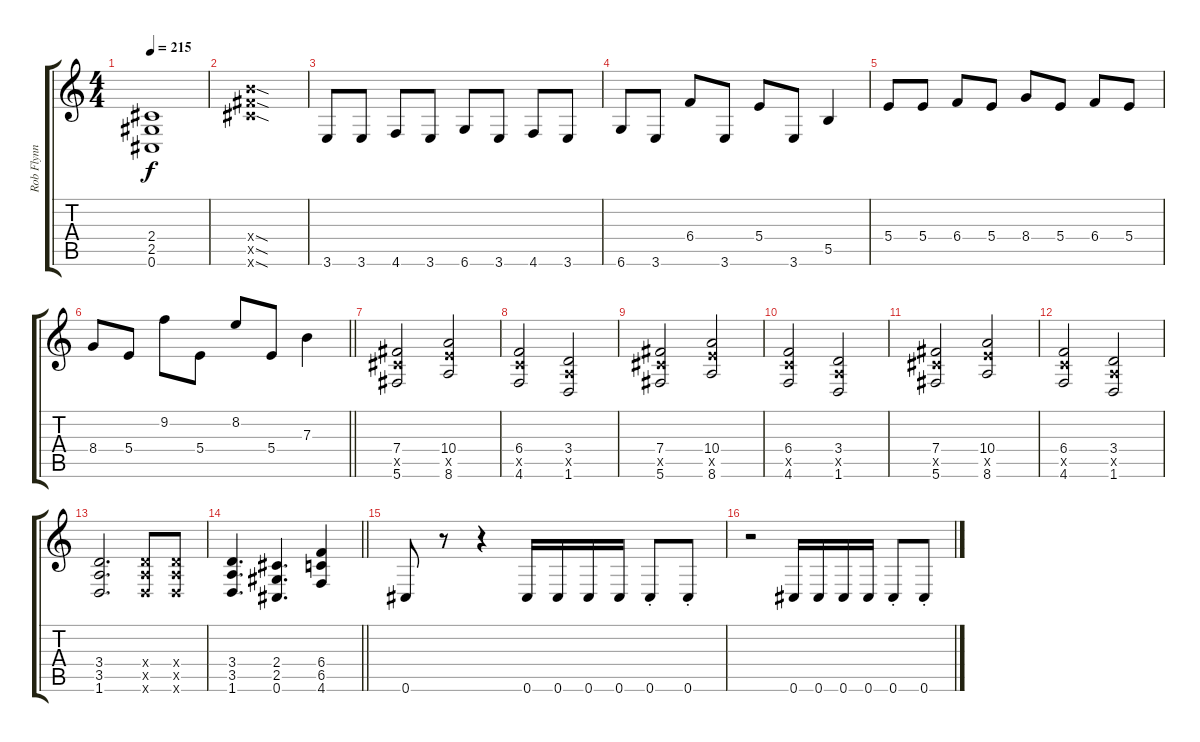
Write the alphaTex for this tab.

\track ("Rob Flynn" "Rob Flynn") {instrument distortionguitar}
\staff {score tabs}
\tuning (Db4 Ab3 E3 B2 Gb2 Db2) {hide}
\ts (4 4)
\tempo 215
\clef g2
\ks c
(2.4 2.5 0.6).1{dy f} |
(12.4{sod x} 12.5{sod x} 12.6{sod x}).1 |
3.6.8 3.6.8 4.6.8 3.6.8 6.6.8 3.6.8 4.6.8 3.6.8 |
6.6.8 3.6.8 6.4.8 3.6.8 5.4.8 3.6.8 5.5.4 |
5.4.8 5.4.8 6.4.8 5.4.8 8.4.8 5.4.8 6.4.8 5.4.8 |
\barLineRight lightlight
8.4.8 5.4.8 9.2.8 5.4.8 8.2.8 5.4.8 7.3.4 |
(7.4 7.5{x} 5.6).2 (10.4 10.5{x} 8.6).2 |
(6.4 6.5{x} 4.6).2 (3.4 3.5{x} 1.6).2 |
(7.4 7.5{x} 5.6).2 (10.4 10.5{x} 8.6).2 |
(6.4 6.5{x} 4.6).2 (3.4 3.5{x} 1.6).2 |
(7.4 7.5{x} 5.6).2 (10.4 10.5{x} 8.6).2 |
(6.4 6.5{x} 4.6).2 (3.4 3.5{x} 1.6).2 |
(3.4 3.5 1.6).2{d} (3.4{x} 3.5{x} 1.6{x}).8 (3.4{x} 3.5{x} 1.6{x}).8 |
\barLineRight lightlight
(3.4 3.5 1.6).4{d} (2.4 2.5 0.6).4{d} (6.4 6.5 4.6).4 |
0.6.8 r.8 r.4 0.6.16 0.6.16 0.6.16 0.6.16 0.6{st}.8 0.6{st}.8 |
r.2 0.6.16 0.6.16 0.6.16 0.6.16 0.6{st}.8 0.6{st}.8
